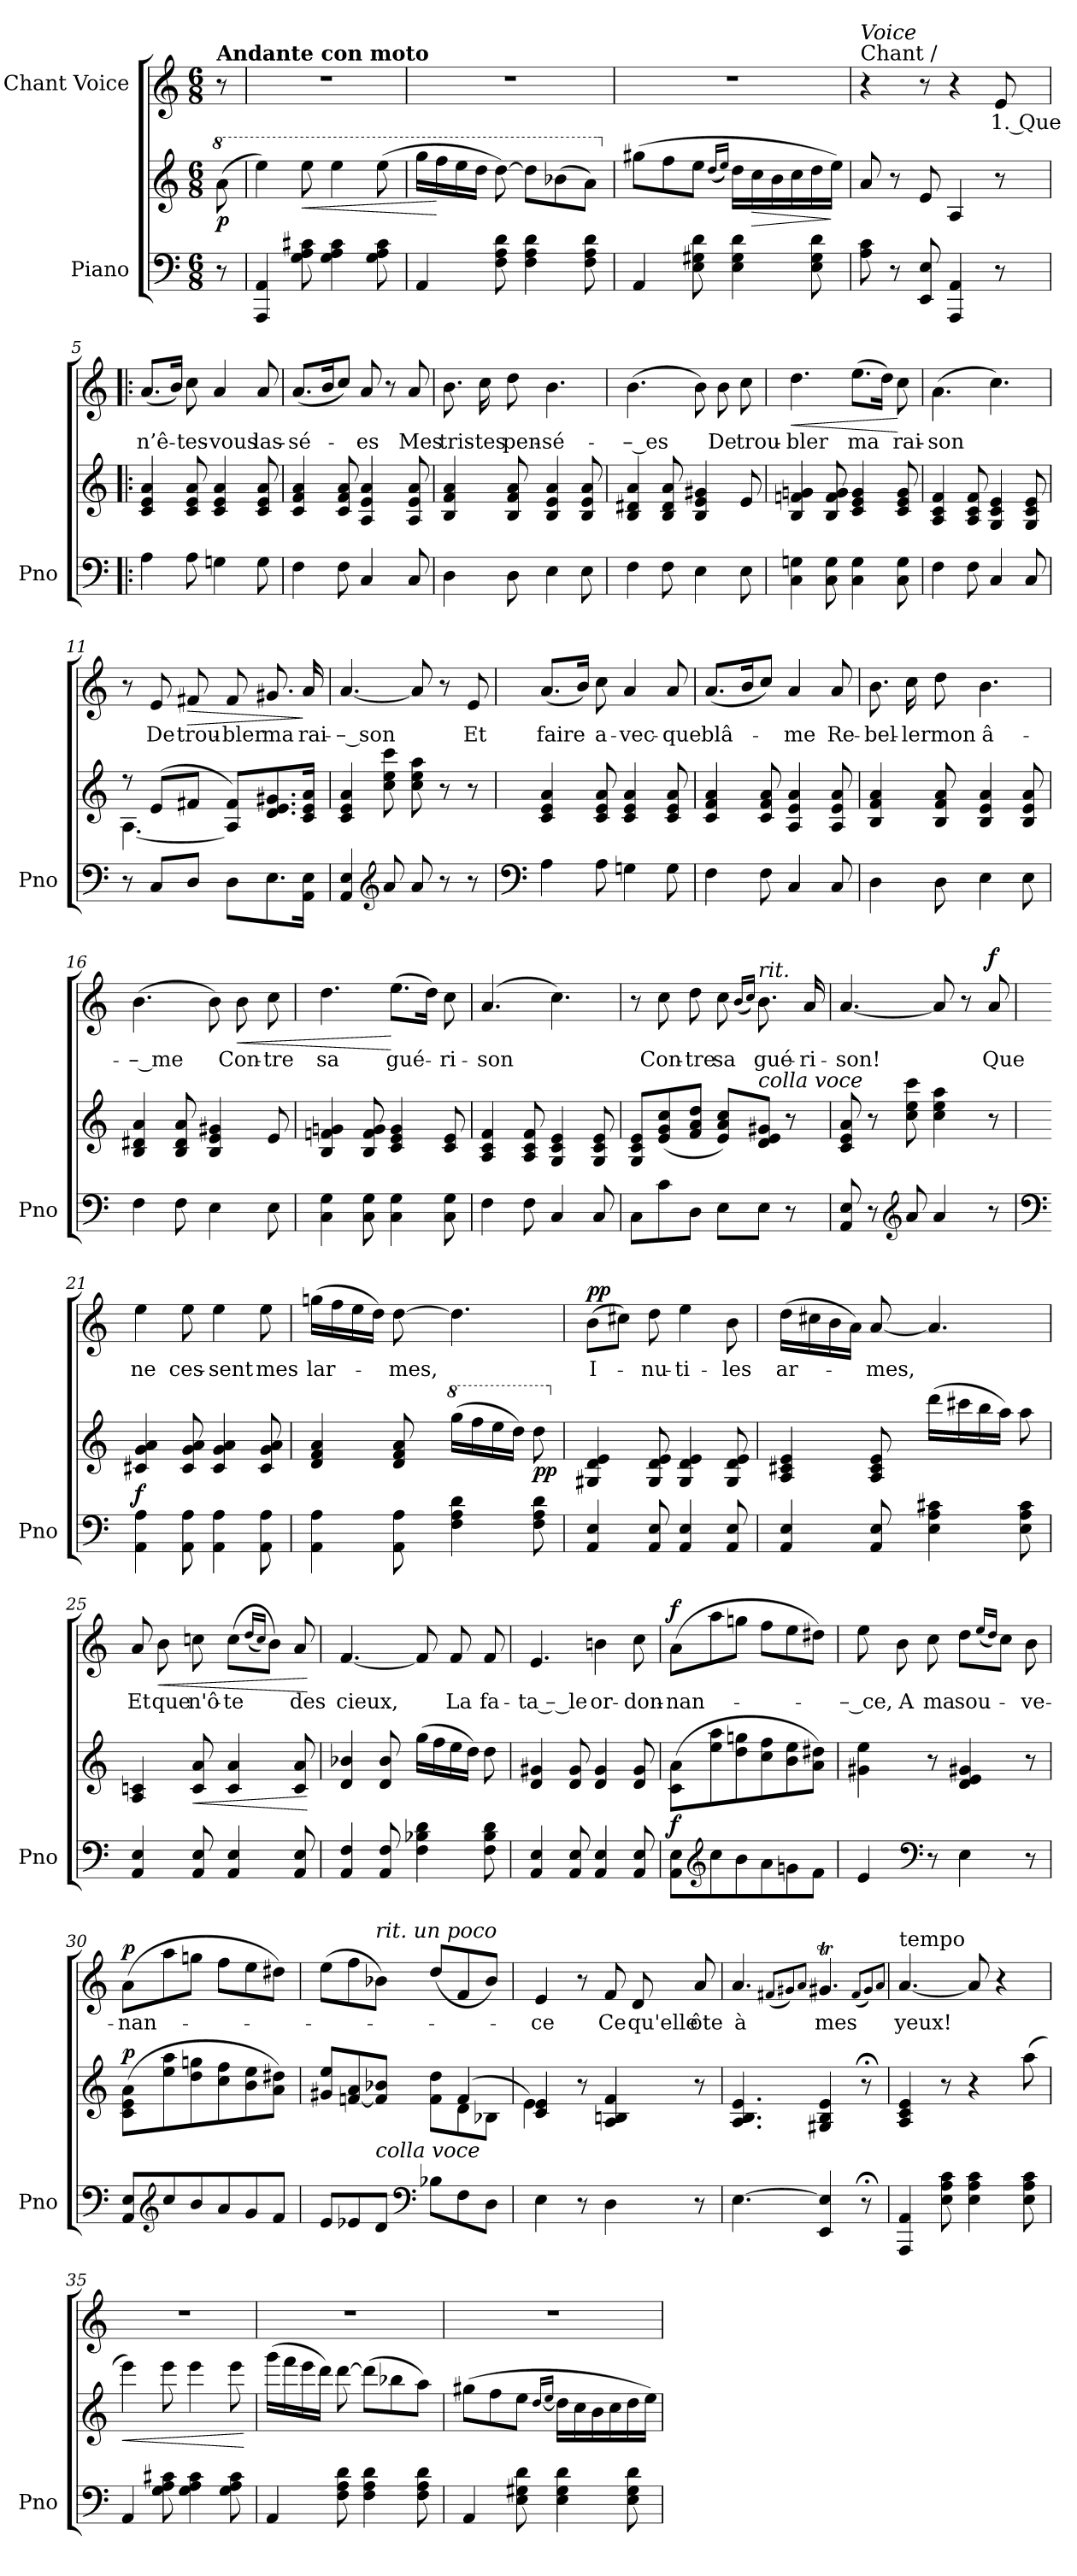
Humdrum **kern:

**kern	**kern	**dynam	**kern	**text	**dynam
*part2	*part2	*part2	*part1	*part1	*part1
*staff3	*staff2	*staff2/3	*staff1	*staff1	*staff1
*I"Piano	*	*	*I"Chant Voice	*	*
*I'Pno	*	*	*	*	*
*clefF4	*clefG2	*	*clefG2	*	*
*k[]	*k[]	*	*k[]	*	*
*M6/8	*M6/8	*	*M6/8	*	*
*	*8va	*	*	*	*
=	=	=	=	=	=
!	!	!	!LO:TX:a:B:t=Andante con moto	!	!
!	!	!LO:DY:b	!	!	!
8r	(8aa\	p	8r	.	.
=1	=1	=1	=1	=1	=1
4AAA/ 4AA/	4eee\)	.	2.r	.	.
!	!	!LO:HP:b	!	!	!
8G\ 8A\ 8c#X\	8eee\	<	.	.	.
4G\ 4A\ 4c#\	4eee\	.	.	.	.
8G\ 8A\ 8c#\	(8eee\	.	.	.	.
=2	=2	=2	=2	=2	=2
4AA/	16ggg\LL	.	2.r	.	.
.	16fff\	[	.	.	.
.	16eee\	.	.	.	.
.	16ddd\JJ	.	.	.	.
8F\ 8A\ 8d\	[8ddd\)	.	.	.	.
4F\ 4A\ 4d\	8ddd\L]	.	.	.	.
.	(8bb-X\	.	.	.	.
8F\ 8A\ 8d\	8aa\J)	.	.	.	.
=3	=3	=3	=3	=3	=3
*	*X8va	*	*	*	*
4AA/	(8gg#X\L	.	2.r	.	.
.	8ff\	.	.	.	.
8E\ 8G#X\ 8d\	8ee\J	.	.	.	.
.	(16qdd/LL	.	.	.	.
.	16qee/JJ)	.	.	.	.
4E\ 4G#\ 4d\	16dd\LL	.	.	.	.
!	!	!LO:HP:b	!	!	!
.	16cc\	>	.	.	.
.	16b\	.	.	.	.
.	16cc\	.	.	.	.
8E\ 8G#\ 8d\	16dd\	.	.	.	.
.	16ee\JJ)	]	.	.	.
=4	=4	=4	=4	=4	=4
!	!	!	!LO:TX:a:t=Chant /	!	!
!	!	!	!LO:TX:a:i:t=Voice	!	!
8A\ 8c\	8a/	.	4r	.	.
8r	8r	.	.	.	.
8EE/ 8E/	8e/	.	8r	.	.
4AAA/ 4AA/	4A/	.	4r	.	.
8r	8r	.	8e/	1. Que	.
=5!|:	=5!|:	=5!|:	=5!|:	=5!|:	=5!|:
4A\	4c/ 4e/ 4a/	.	(8.a/L	n’ê-	.
.	.	.	16b/Jk)	.	.
8A\	8c/ 8e/ 8a/	.	8cc\	-tes-	.
4Gn\	4c/ 4e/ 4a/	.	4a/	-vous	.
8G\	8c/ 8e/ 8a/	.	8a/	las-	.
=6	=6	=6	=6	=6	=6
4F\	4c/ 4f/ 4a/	.	(8.a/L	-sé-	.
.	.	.	16b/K	.	.
8F\	8c/ 8f/ 8a/	.	8cc/J)	.	.
4C/	4A/ 4e/ 4a/	.	8a/	-es	.
.	.	.	8r	.	.
8C/	8A/ 8e/ 8a/	.	8a/	Mes	.
=7	=7	=7	=7	=7	=7
4D\	4B/ 4f/ 4a/	.	8.b\	tris-	.
.	.	.	16cc\	-tes	.
8D\	8B/ 8f/ 8a/	.	8dd\	pen-	.
4E\	4B/ 4e/ 4a/	.	4.b\	-sé-	.
8E\	8B/ 8e/ 8a/	.	.	.	.
=8	=8	=8	=8	=8	=8
4F\	4B/ 4d#X/ 4a/	.	(4.b\	– es	.
8F\	8B/ 8d#/ 8a/	.	.	.	.
4E\	4B/ 4e/ 4g#X/	.	8b\)	.	.
.	.	.	8b\	De	.
8E\	8e/	.	8cc\	trou-	.
=9	=9	=9	=9	=9	=9
!	!	!	!	!	!LO:HP:b
4C\ 4Gn\	4B/ 4fn/ 4gn/	.	4.dd\	-bler	<
8C\ 8G\	8B/ 8f/ 8g/	.	.	.	.
4C\ 4G\	4c/ 4e/ 4g/	.	(8.ee\L	ma	.
.	.	.	16dd\Jk)	.	.
8C\ 8G\	8c/ 8e/ 8g/	.	8cc\	rai-	[
=10	=10	=10	=10	=10	=10
4F\	4A/ 4c/ 4f/	.	(4.a\	-son	.
8F\	8A/ 8c/ 8f/	.	.	.	.
4C/	4G/ 4c/ 4e/	.	4.cc\)	.	.
8C/	8G/ 8c/ 8e/	.	.	.	.
=11	=11	=11	=11	=11	=11
*	*^	*	*	*	*
8r	8r	[4.A\	.	8r	.	.
8C/L	(<8e/L	.	.	8e/	De	.
!	!	!	!	!	!	!LO:HP:b
8D/J	8f#X/J	.	.	8f#X/	trou-	>
8D\L	8A/] 8f#/L)	4.ryy	.	8f#/	-bler	.
8.E\	8.d/ 8.e/ 8.g#X/	.	.	8.g#X/	ma	.
16AA\ 16E\Jk	16c/ 16e/ 16a/Jk	.	.	16a/	rai-	]
*	*v	*v	*	*	*	*
=12	=12	=12	=12	=12	=12
4AA/ 4E/	4c/ 4e/ 4a/	.	[4.a/	– son	.
*clefG2	*	*	*	*	*
8a/	8cc\ 8ee\ 8ccc\	.	.	.	.
8a/	8cc\ 8ee\ 8aa\	.	8a/]	.	.
8r	8r	.	8r	.	.
8r	8r	.	8e/	Et	.
=13	=13	=13	=13	=13	=13
*clefF4	*	*	*	*	*
4A\	4c/ 4e/ 4a/	.	(8.a/L	faire	.
.	.	.	16b/Jk)	.	.
8A\	8c/ 8e/ 8a/	.	8cc\	a-	.
4Gn\	4c/ 4e/ 4a/	.	4a/	-vec-	.
8G\	8c/ 8e/ 8a/	.	8a/	-que	.
=14	=14	=14	=14	=14	=14
4F\	4c/ 4f/ 4a/	.	(8.a/L	blâ-	.
.	.	.	16b/K	.	.
8F\	8c/ 8f/ 8a/	.	8cc/J)	.	.
4C/	4A/ 4e/ 4a/	.	4a/	-me	.
8C/	8A/ 8e/ 8a/	.	8a/	Re-	.
=15	=15	=15	=15	=15	=15
4D\	4B/ 4f/ 4a/	.	8.b\	-bel-	.
.	.	.	16cc\	-ler	.
8D\	8B/ 8f/ 8a/	.	8dd\	mon	.
4E\	4B/ 4e/ 4a/	.	4.b\	â-	.
8E\	8B/ 8e/ 8a/	.	.	.	.
=16	=16	=16	=16	=16	=16
4F\	4B/ 4d#X/ 4a/	.	(4.b\	-– me	.
8F\	8B/ 8d#/ 8a/	.	.	.	.
4E\	4B/ 4e/ 4g#X/	.	8b\)	.	.
!	!	!	!	!	!LO:HP:b
.	.	.	8b\	Con-	<
8E\	8e/	.	8cc\	-tre	.
=17	=17	=17	=17	=17	=17
4C\ 4G\	4B/ 4fn/ 4gn/	.	4.dd\	sa	.
8C\ 8G\	8B/ 8f/ 8g/	.	.	.	.
4C\ 4G\	4c/ 4e/ 4g/	.	(8.ee\L	gué-	[
.	.	.	16dd\Jk)	.	.
8C\ 8G\	8c/ 8e/	.	8cc\	-ri-	.
=18	=18	=18	=18	=18	=18
4F\	4A/ 4c/ 4f/	.	(4.a/	-son	.
8F\	8A/ 8c/ 8f/	.	.	.	.
4C/	4G/ 4c/ 4e/	.	4.cc\)	.	.
8C/	8G/ 8c/ 8e/	.	.	.	.
=19	=19	=19	=19	=19	=19
8C\L	8G/ 8c/ 8e/L	.	8r	.	.
8c\	(8e/ 8g/ 8cc/	.	8cc\	Con-	.
8D\J	8f/ 8a/ 8dd/J	.	8dd\	-tre	.
8E\L	8e/ 8a/ 8cc/L)	.	8cc\	sa	.
.	.	.	(16qb/LL	.	.
.	.	.	16qcc/JJ)	.	.
!	!	!	!LO:TX:i:t=rit.	!	!
!	!LO:TX:i:t=colla voce	!	!	!	!
8E\J	8d/ 8e/ 8g#X/J	.	8.b\	gué-	.
8r	8r	.	.	.	.
.	.	.	16a/	-ri-	.
=20	=20	=20	=20	=20	=20
8AA/ 8E/	8c/ 8e/ 8a/	.	[4.a/	-son!	.
8r	8r	.	.	.	.
*clefG2	*	*	*	*	*
8a/	8cc\ 8ee\ 8ccc\	.	.	.	.
4a/	4cc\ 4ee\ 4aa\	.	8a/]	.	.
.	.	.	8r	.	.
!	!	!	!	!	!LO:DY:a
8r	8r	.	8a/	Que	f
=21	=21	=21	=21	=21	=21
*clefF4	*	*	*	*	*
!	!	!LO:DY:b	!	!	!
4AA\ 4A\	4c#X/ 4g/ 4a/	f	4ee\	ne	.
8AA\ 8A\	8c#/ 8g/ 8a/	.	8ee\	ces-	.
4AA\ 4A\	4c#/ 4g/ 4a/	.	4ee\	-sent	.
8AA\ 8A\	8c#/ 8g/ 8a/	.	8ee\	mes	.
=22	=22	=22	=22	=22	=22
4AA\ 4A\	4d/ 4f/ 4a/	.	(16ggn\LL	lar-	.
.	.	.	16ff\	.	.
.	.	.	16ee\	.	.
.	.	.	16dd\JJ)	.	.
8AA\ 8A\	8d/ 8f/ 8a/	.	[8dd\	-mes,	.
*	*8va	*	*	*	*
4F\ 4A\ 4d\	(16ggg\LL	.	4.dd\]	.	.
.	16fff\	.	.	.	.
.	16eee\	.	.	.	.
.	16ddd\JJ)	.	.	.	.
!	!	!LO:DY:b	!	!	!
8F\ 8A\ 8d\	8ddd\	pp	.	.	.
=23	=23	=23	=23	=23	=23
*	*X8va	*	*	*	*
!	!	!	!	!	!LO:DY:a
4AA/ 4E/	4G#X/ 4d/ 4e/	.	(8b\L	I-	pp
.	.	.	8cc#X\J)	.	.
8AA/ 8E/	8G#/ 8d/ 8e/	.	8dd\	-nu-	.
4AA/ 4E/	4G#/ 4d/ 4e/	.	4ee\	-ti-	.
8AA/ 8E/	8G#/ 8d/ 8e/	.	8b\	-les	.
=24	=24	=24	=24	=24	=24
4AA/ 4E/	4A/ 4c#X/ 4e/	.	(16dd\LL	ar-	.
.	.	.	16cc#X\	.	.
.	.	.	16b\	.	.
.	.	.	16a\JJ)	.	.
8AA/ 8E/	8A/ 8c#/ 8e/	.	[8a/	-mes,	.
4E\ 4A\ 4c#X\	(16ddd\LL	.	4.a/]	.	.
.	16ccc#X\	.	.	.	.
.	16bb\	.	.	.	.
.	16aa\JJ)	.	.	.	.
8E\ 8A\ 8c#\	8aa\	.	.	.	.
=25	=25	=25	=25	=25	=25
4AA/ 4E/	4A/ 4cn/	.	8a/	Et	.
!	!	!	!	!	!LO:HP:b
.	.	.	8b\	que	<
!	!	!LO:HP:b	!	!	!
8AA/ 8E/	8c/ 8a/	<	8ccn\	n'ô-	.
4AA/ 4E/	4c/ 4a/	.	(8cc\L	-te	.
.	.	.	(16qdd/LL	.	.
.	.	.	16qcc/JJ)	.	.
.	.	.	8b\J)	.	.
8AA/ 8E/	8c/ 8a/	.	8a/	des	.
.	.	[	.	.	[
=26	=26	=26	=26	=26	=26
4AA/ 4F/	4d/ 4b-X/	.	[4.f/	cieux,	.
8AA/ 8F/	8d/ 8b-/	.	.	.	.
4F\ 4B-X\ 4d\	(16gg\LL	.	8f/]	.	.
.	16ff\	.	.	.	.
.	16ee\	.	8f/	La	.
.	16dd\JJ)	.	.	.	.
8F\ 8B-\ 8d\	8dd\	.	8f/	fa-	.
=27	=27	=27	=27	=27	=27
4AA/ 4E/	4d/ 4g#X/	.	4.e/	-ta – le	.
8AA/ 8E/	8d/ 8g#/	.	.	.	.
4AA/ 4E/	4d/ 4g#/	.	4bn\	or-	.
8AA/ 8E/	8d/ 8g#/	.	8cc\	-don-	.
=28	=28	=28	=28	=28	=28
!	!	!LO:DY:b	!	!	!LO:DY:a
8AA\ 8E\L	(8c\ 8a\L	f	(8a\L	-nan-	f
*clefG2	*	*	*	*	*
8cc\	8ee\ 8aa\	.	8aa\	.	.
8b\	8dd\ 8ggn\	.	8ggn\J	.	.
8a\	8cc\ 8ff\	.	8ff\L	.	.
8gn\	8b\ 8ee\	.	8ee\	.	.
8f\J	8a\ 8dd#X\J)	.	8dd#X\J)	.	.
=29	=29	=29	=29	=29	=29
4e/	4g#X\ 4ee\	.	8ee\	-– ce,	.
.	.	.	8b\	A	.
*clefF4	*	*	*	*	*
8r	8r	.	8cc\	ma	.
4E\	4d/ 4e/ 4g#X/	.	8dd\L	sou-	.
.	.	.	(16qee/LL	.	.
.	.	.	16qdd/JJ)	.	.
.	.	.	8cc\J	.	.
8r	8r	.	8b\	-ve-	.
=30	=30	=30	=30	=30	=30
!	!	!LO:DY:a	!	!	!LO:DY:a
8AA/ 8E/L	(8c\ 8e\ 8a\L	p	(8a\L	-nan-	p
*clefG2	*	*	*	*	*
8cc/	8ee\ 8aa\	.	8aa\	.	.
8b/	8dd\ 8ggn\	.	8ggn\J	.	.
8a/	8cc\ 8ff\	.	8ff\L	.	.
8g/	8b\ 8ee\	.	8ee\	.	.
8f/J	8a\ 8dd#X\J)	.	8dd#X\J)	.	.
=31	=31	=31	=31	=31	=31
*	*^	*	*	*	*
8e/L	8g#X/ 8ee/L	2ryy	.	(8ee\L	.	.
8e-X/	[<8fn/ 8a/	.	.	8ff\	.	.
!	!	!	!	!LO:TX:i:t=rit. un poco	!	!
!LO:TX:i:t=colla voce	!	!	!	!	!	!
8d/J	8f/] 8b-X/J	.	.	8b-X\J)	.	.
*clefF4	*	*	*	*	*	*
8B-X\L	8f\ 8dd\L	.	.	(8dd/L	.	.
8F\	8d\	(4f/	.	8f/	.	.
8D\J	8B-X\J	.	.	8b-/J)	.	.
=32	=32	=32	=32	=32	=32	=32
4E\	4c/ 4e/	4e)	.	4e/	-ce	.
8r	8r	2ryy	.	8r	.	.
4D\	4A/ 4Bn/ 4f/	.	.	8f/	Ce	.
.	.	.	.	8d/	qu'elle	.
8r	8r	.	.	8a/	ôte	.
*	*v	*v	*	*	*	*
=33	=33	=33	=33	=33	=33
[4.E\	4.A/ 4.B/ 4.e/	.	4.a/	à	.
.	.	.	(8qf#X/L	.	.
.	.	.	8qg#X/)	.	.
.	.	.	8qa/J	.	.
4EE/ 4E/]	4G#X/ 4B/ 4e/	.	4.g#t/	mes	.
8r;<	8r;<	.	.	.	.
.	.	.	(8qf#/L	.	.
.	.	.	8qg#/)	.	.
.	.	.	8qa/J	.	.
=34	=34	=34	=34	=34	=34
!	!	!	!LO:TX:a:t=tempo	!	!
4AAA/ 4AA/	4A/ 4c/ 4e/	.	[4.a/	yeux!	.
8E\ 8A\ 8c\	8r	.	.	.	.
4E\ 4A\ 4c\	4r	.	8a/]	.	.
.	.	.	4r	.	.
8E\ 8A\ 8c\	(8aa\	.	.	.	.
=35	=35	=35	=35	=35	=35
!	!	!LO:HP:b	!	!	!
4AA/	4eee\)	<	2.r	.	.
8G\ 8A\ 8c#X\	8eee\	.	.	.	.
4G\ 4A\ 4c#\	4eee\	.	.	.	.
8G\ 8A\ 8c#\	8eee\	.	.	.	.
.	.	[	.	.	.
=36	=36	=36	=36	=36	=36
4AA/	(16ggg\LL	.	2.r	.	.
.	16fff\	.	.	.	.
.	16eee\	.	.	.	.
.	16ddd\JJ)	.	.	.	.
8F\ 8A\ 8d\	[8ddd\	.	.	.	.
4F\ 4A\ 4d\	(8ddd\L]	.	.	.	.
.	8bb-X\	.	.	.	.
8F\ 8A\ 8d\	8aa\J)	.	.	.	.
=37	=37	=37	=37	=37	=37
4AA/	(8gg#X\L	.	2.r	.	.
.	8ff\	.	.	.	.
8E\ 8G#X\ 8d\	8ee\J	.	.	.	.
.	[<16qdd/LL	.	.	.	.
.	16qee/JJ	.	.	.	.
4E\ 4G#\ 4d\	16dd\LL]	.	.	.	.
.	16cc\	.	.	.	.
.	16b\	.	.	.	.
.	16cc\	.	.	.	.
8E\ 8G#\ 8d\	16dd\	.	.	.	.
.	16ee\JJ)	.	.	.	.
=	=	=	=	=	=
*-	*-	*-	*-	*-	*-
